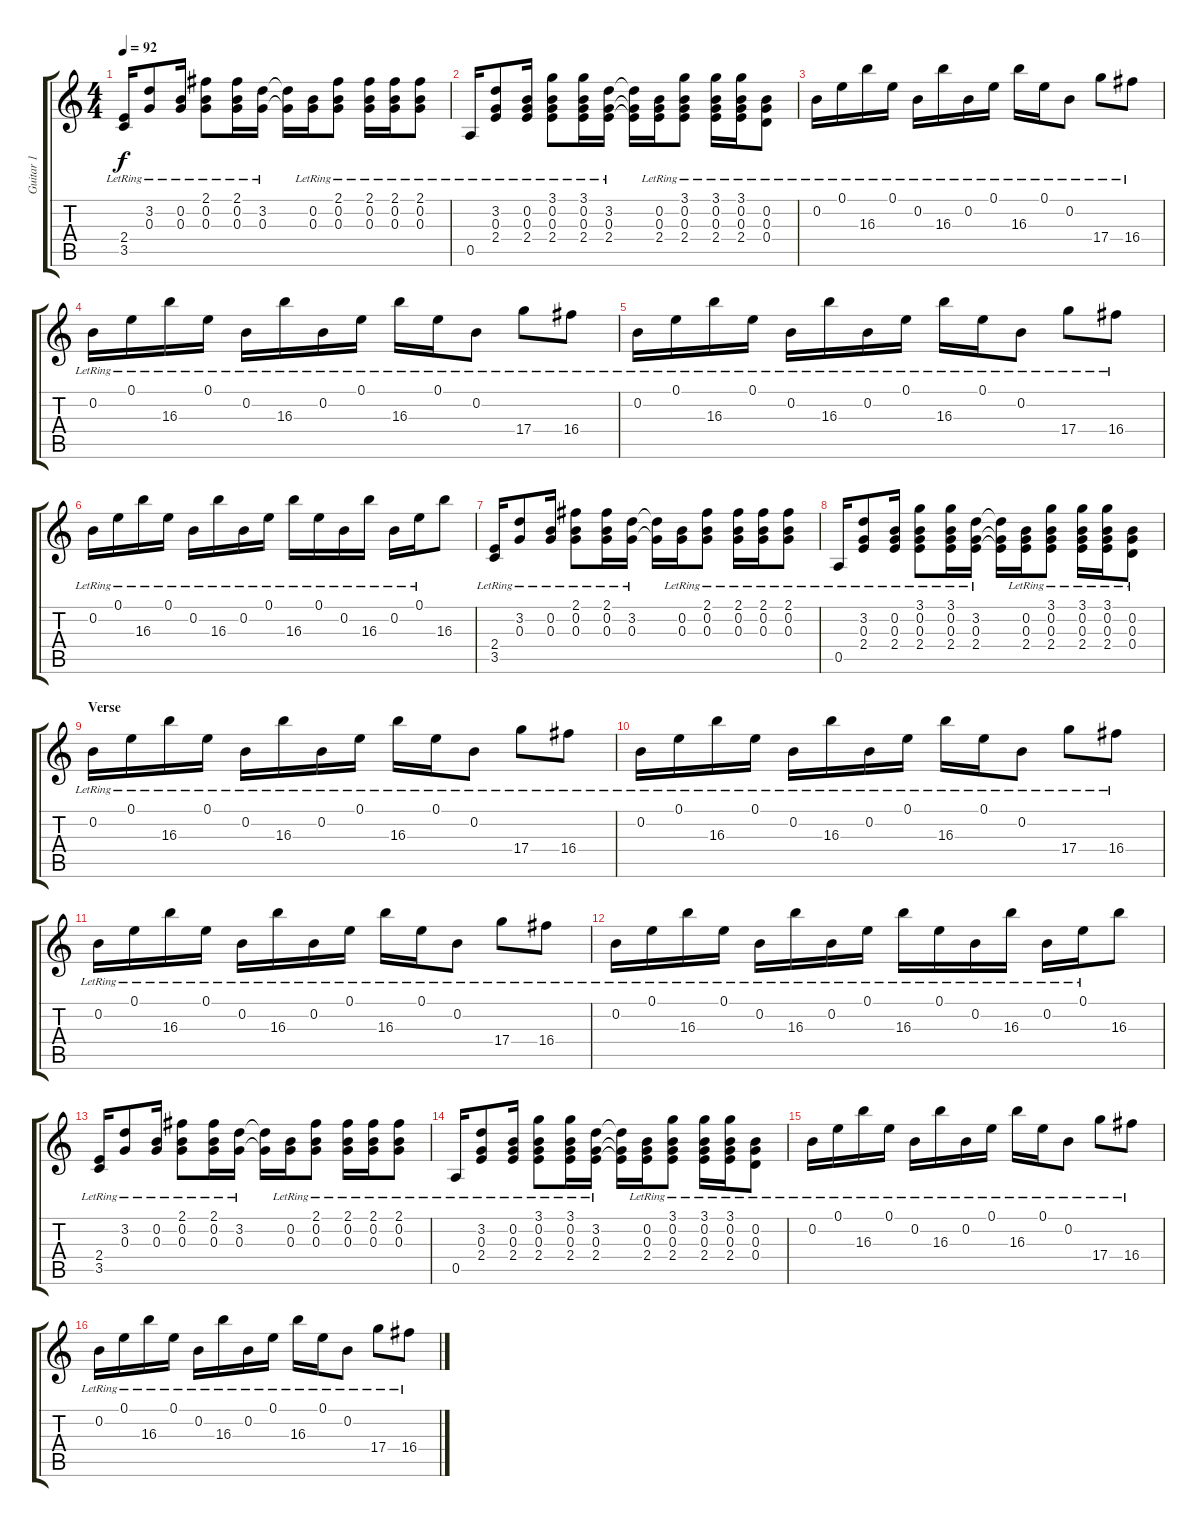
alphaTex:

\track ("Guitar 1" "Guitar 1") {instrument electricguitarclean}
\staff {score tabs}
\tuning (E4 B3 G3 D3 A2 E2) {hide}
\ts (4 4)
\tempo 92
\clef g2
\ks c
(2.4{lr} 3.5{lr}).16{dy f} (3.2{lr} 0.3{lr}).8 (0.2{lr} 0.3{lr}).16 (2.1{lr} 0.2{lr} 0.3{lr}).8 (2.1{lr} 0.2{lr} 0.3{lr}).16 (3.2{lr} 0.3{lr}).16 (3.2{t} 0.3{t}).16 (0.2{lr} 0.3{lr}).16 (2.1{lr} 0.2{lr} 0.3{lr}).8 (2.1{lr} 0.2{lr} 0.3{lr}).16 (2.1{lr} 0.2{lr} 0.3{lr}).16 (2.1{lr} 0.2{lr} 0.3{lr}).8 |
0.5{lr}.16 (3.2{lr} 0.3{lr} 2.4{lr}).8 (0.2{lr} 0.3{lr} 2.4{lr}).16 (3.1{lr} 0.2{lr} 0.3{lr} 2.4{lr}).8 (3.1{lr} 0.2{lr} 0.3{lr} 2.4{lr}).16 (3.2{lr} 0.3{lr} 2.4{lr}).16 (3.2{t} 0.3{t} 2.4{t}).16 (0.2{lr} 0.3{lr} 2.4{lr}).16 (3.1{lr} 0.2{lr} 0.3{lr} 2.4{lr}).8 (3.1{lr} 0.2{lr} 0.3{lr} 2.4{lr}).16 (3.1{lr} 0.2{lr} 0.3{lr} 2.4{lr}).16 (0.2{lr} 0.3{lr} 0.4{lr}).8 |
0.2{lr}.16 0.1{lr}.16 16.3{lr}.16 0.1{lr}.16 0.2{lr}.16 16.3{lr}.16 0.2{lr}.16 0.1{lr}.16 16.3{lr}.16 0.1{lr}.16 0.2{lr}.8 17.4{lr}.8 16.4{lr}.8 |
0.2{lr}.16 0.1{lr}.16 16.3{lr}.16 0.1{lr}.16 0.2{lr}.16 16.3{lr}.16 0.2{lr}.16 0.1{lr}.16 16.3{lr}.16 0.1{lr}.16 0.2{lr}.8 17.4{lr}.8 16.4{lr}.8 |
0.2{lr}.16 0.1{lr}.16 16.3{lr}.16 0.1{lr}.16 0.2{lr}.16 16.3{lr}.16 0.2{lr}.16 0.1{lr}.16 16.3{lr}.16 0.1{lr}.16 0.2{lr}.8 17.4{lr}.8 16.4{lr}.8 |
0.2{lr}.16 0.1{lr}.16 16.3{lr}.16 0.1{lr}.16 0.2{lr}.16 16.3{lr}.16 0.2{lr}.16 0.1{lr}.16 16.3{lr}.16 0.1{lr}.16 0.2{lr}.16 16.3{lr}.16 0.2{lr}.16 0.1{lr}.16 16.3.8 |
(2.4{lr} 3.5{lr}).16 (3.2{lr} 0.3{lr}).8 (0.2{lr} 0.3{lr}).16 (2.1{lr} 0.2{lr} 0.3{lr}).8 (2.1{lr} 0.2{lr} 0.3{lr}).16 (3.2{lr} 0.3{lr}).16 (3.2{t} 0.3{t}).16 (0.2{lr} 0.3{lr}).16 (2.1{lr} 0.2{lr} 0.3{lr}).8 (2.1{lr} 0.2{lr} 0.3{lr}).16 (2.1{lr} 0.2{lr} 0.3{lr}).16 (2.1{lr} 0.2{lr} 0.3{lr}).8 |
0.5{lr}.16 (3.2{lr} 0.3{lr} 2.4{lr}).8 (0.2{lr} 0.3{lr} 2.4{lr}).16 (3.1{lr} 0.2{lr} 0.3{lr} 2.4{lr}).8 (3.1{lr} 0.2{lr} 0.3{lr} 2.4{lr}).16 (3.2{lr} 0.3{lr} 2.4{lr}).16 (3.2{t} 0.3{t} 2.4{t}).16 (0.2{lr} 0.3{lr} 2.4{lr}).16 (3.1{lr} 0.2{lr} 0.3{lr} 2.4{lr}).8 (3.1{lr} 0.2{lr} 0.3{lr} 2.4{lr}).16 (3.1{lr} 0.2{lr} 0.3{lr} 2.4{lr}).16 (0.2{lr} 0.3{lr} 0.4{lr}).8 |
\section ("" "Verse")
0.2{lr}.16 0.1{lr}.16 16.3{lr}.16 0.1{lr}.16 0.2{lr}.16 16.3{lr}.16 0.2{lr}.16 0.1{lr}.16 16.3{lr}.16 0.1{lr}.16 0.2{lr}.8 17.4{lr}.8 16.4{lr}.8 |
0.2{lr}.16 0.1{lr}.16 16.3{lr}.16 0.1{lr}.16 0.2{lr}.16 16.3{lr}.16 0.2{lr}.16 0.1{lr}.16 16.3{lr}.16 0.1{lr}.16 0.2{lr}.8 17.4{lr}.8 16.4{lr}.8 |
0.2{lr}.16 0.1{lr}.16 16.3{lr}.16 0.1{lr}.16 0.2{lr}.16 16.3{lr}.16 0.2{lr}.16 0.1{lr}.16 16.3{lr}.16 0.1{lr}.16 0.2{lr}.8 17.4{lr}.8 16.4{lr}.8 |
0.2{lr}.16 0.1{lr}.16 16.3{lr}.16 0.1{lr}.16 0.2{lr}.16 16.3{lr}.16 0.2{lr}.16 0.1{lr}.16 16.3{lr}.16 0.1{lr}.16 0.2{lr}.16 16.3{lr}.16 0.2{lr}.16 0.1{lr}.16 16.3.8 |
(2.4{lr} 3.5{lr}).16 (3.2{lr} 0.3{lr}).8 (0.2{lr} 0.3{lr}).16 (2.1{lr} 0.2{lr} 0.3{lr}).8 (2.1{lr} 0.2{lr} 0.3{lr}).16 (3.2{lr} 0.3{lr}).16 (3.2{t} 0.3{t}).16 (0.2{lr} 0.3{lr}).16 (2.1{lr} 0.2{lr} 0.3{lr}).8 (2.1{lr} 0.2{lr} 0.3{lr}).16 (2.1{lr} 0.2{lr} 0.3{lr}).16 (2.1{lr} 0.2{lr} 0.3{lr}).8 |
0.5{lr}.16 (3.2{lr} 0.3{lr} 2.4{lr}).8 (0.2{lr} 0.3{lr} 2.4{lr}).16 (3.1{lr} 0.2{lr} 0.3{lr} 2.4{lr}).8 (3.1{lr} 0.2{lr} 0.3{lr} 2.4{lr}).16 (3.2{lr} 0.3{lr} 2.4{lr}).16 (3.2{t} 0.3{t} 2.4{t}).16 (0.2{lr} 0.3{lr} 2.4{lr}).16 (3.1{lr} 0.2{lr} 0.3{lr} 2.4{lr}).8 (3.1{lr} 0.2{lr} 0.3{lr} 2.4{lr}).16 (3.1{lr} 0.2{lr} 0.3{lr} 2.4{lr}).16 (0.2{lr} 0.3{lr} 0.4{lr}).8 |
0.2{lr}.16 0.1{lr}.16 16.3{lr}.16 0.1{lr}.16 0.2{lr}.16 16.3{lr}.16 0.2{lr}.16 0.1{lr}.16 16.3{lr}.16 0.1{lr}.16 0.2{lr}.8 17.4{lr}.8 16.4{lr}.8 |
0.2{lr}.16 0.1{lr}.16 16.3{lr}.16 0.1{lr}.16 0.2{lr}.16 16.3{lr}.16 0.2{lr}.16 0.1{lr}.16 16.3{lr}.16 0.1{lr}.16 0.2{lr}.8 17.4{lr}.8 16.4{lr}.8
